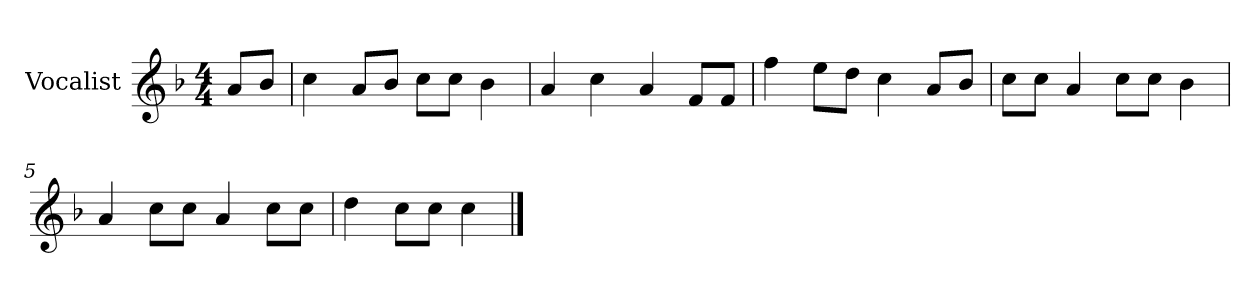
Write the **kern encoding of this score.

**kern
*part1
*staff1
*I"Vocalist
*k[b-]
*F:
*M4/4
=
8aL
8b-J
=1
4cc
8aL
8b-J
8ccL
8ccJ
4b-
=2
4a
4cc
4a
8fL
8fJ
=3
4ff
8eeL
8ddJ
4cc
8aL
8b-J
=4
8ccL
8ccJ
4a
8ccL
8ccJ
4b-
=5
4a
8ccL
8ccJ
4a
8ccL
8ccJ
=6
4dd
8ccL
8ccJ
4cc
==
*-
